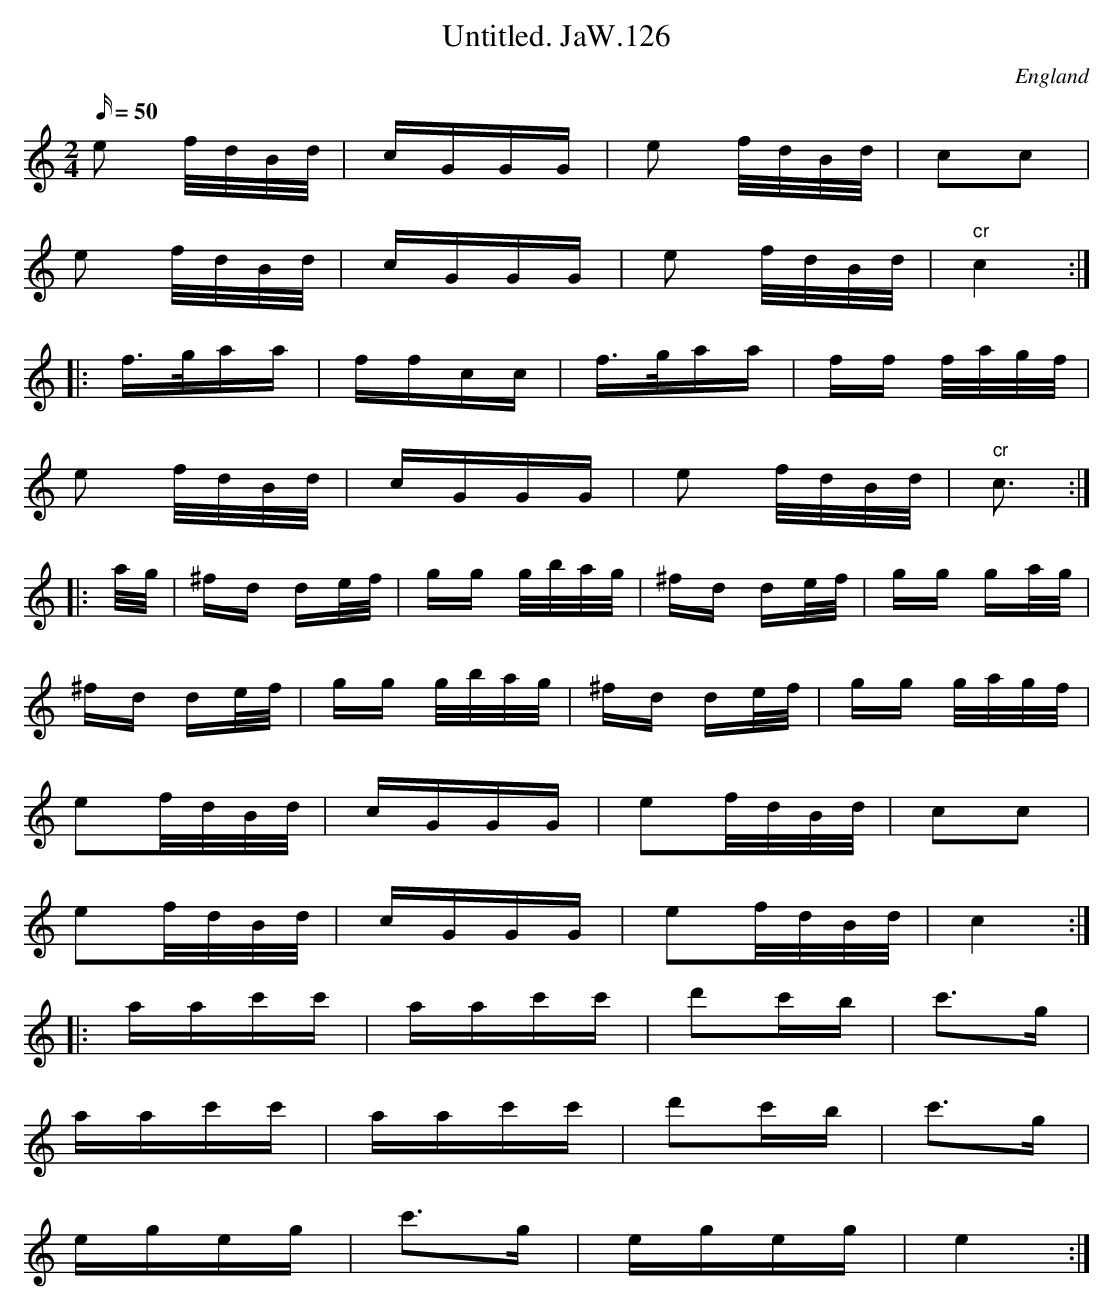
X:1
T:Untitled. JaW.126
M:2/4
Q:50
O:England
K:C
e2 f/d/B/d/|cGGG|e2 f/d/B/d/|c2c2|!
e2 f/d/B/d/|cGGG|e2 f/d/B/d/|"cr"c4:|!
|:f>gaa|ffcc|f>gaa|ff f/a/g/f/|!
e2 f/d/B/d/|cGGG|e2 f/d/B/d/|"cr"c3:|!
|:a/g/|^fd de/f/|gg g/b/a/g/|^fd de/f/|gg ga/g/|!
^fd de/f/|gg g/b/a/g/|^fd de/f/|gg g/a/g/f/|!
e2f/d/B/d/|cGGG|e2f/d/B/d/|c2c2|!
e2f/d/B/d/|cGGG|e2f/d/B/d/|c4:|!
|:aac'c'|aac'c'|d'2c'b|c'3g|!
aac'c'|aac'c'|d'2c'b|c'3g|!
egeg|c'3g|egeg|e4:|]
